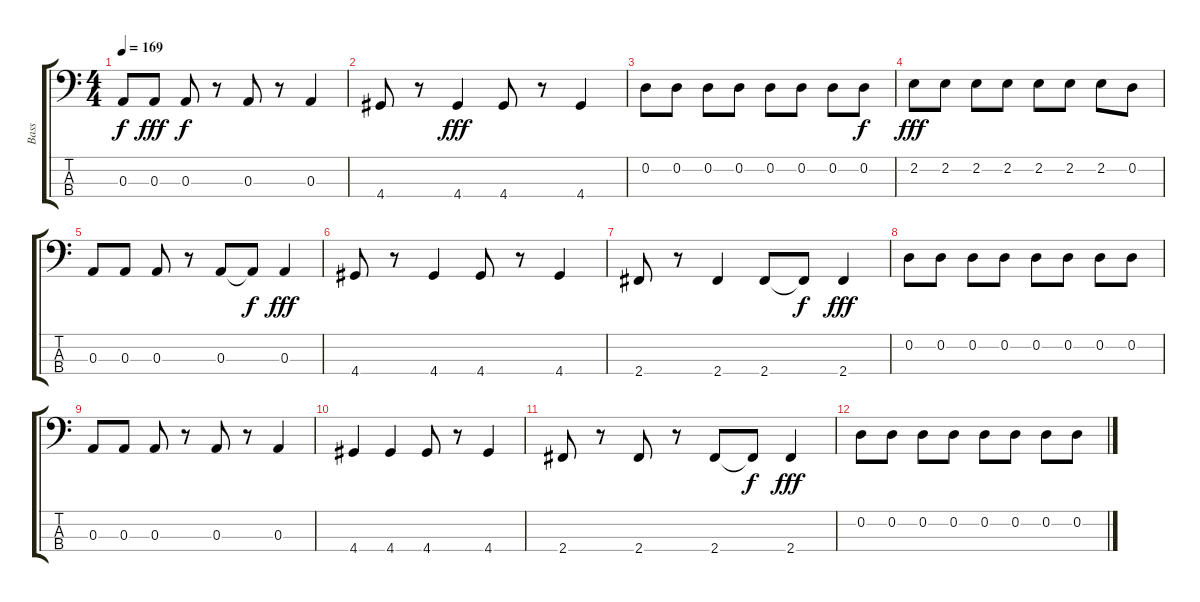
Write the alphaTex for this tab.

\track ("Bass" "Bass") {instrument slapbass1}
\staff {score tabs}
\tuning (G2 D2 A1 E1) {hide}
\ts (4 4)
\tempo 169
\clef f4
\ks c
0.3.8{dy f} 0.3.8{dy fff} 0.3.8{dy f} r.8 0.3.8 r.8 0.3.4 |
4.4.8 r.8 4.4.4{dy fff} 4.4.8 r.8 4.4.4 |
0.2.8 0.2.8 0.2.8 0.2.8 0.2.8 0.2.8 0.2.8 0.2.8{dy f} |
2.2.8{dy fff} 2.2.8 2.2.8 2.2.8 2.2.8 2.2.8 2.2.8 0.2.8 |
0.3.8 0.3.8 0.3.8 r.8 0.3.8 0.3{t}.8{dy f} 0.3.4{dy fff} |
4.4.8 r.8 4.4.4 4.4.8 r.8 4.4.4 |
2.4.8 r.8 2.4.4 2.4.8 2.4{t}.8{dy f} 2.4.4{dy fff} |
0.2.8 0.2.8 0.2.8 0.2.8 0.2.8 0.2.8 0.2.8 0.2.8 |
0.3.8 0.3.8 0.3.8 r.8 0.3.8 r.8 0.3.4 |
4.4.4 4.4.4 4.4.8 r.8 4.4.4 |
2.4.8 r.8 2.4.8 r.8 2.4.8 2.4{t}.8{dy f} 2.4.4{dy fff} |
0.2.8 0.2.8 0.2.8 0.2.8 0.2.8 0.2.8 0.2.8 0.2.8
